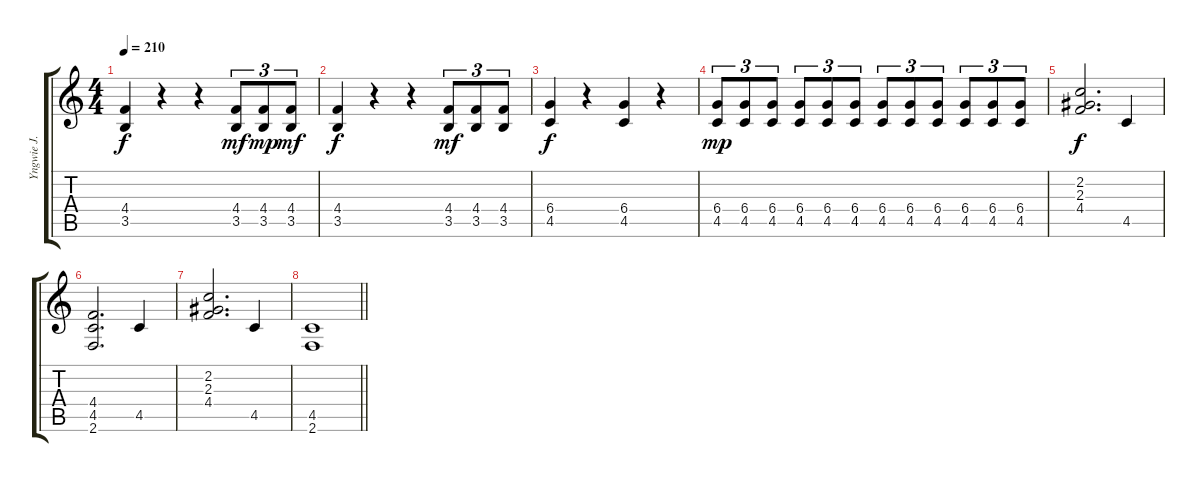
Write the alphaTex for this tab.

\track ("Yngwie J. Malmsteen " "Yngwie J. ") {instrument overdrivenguitar}
\staff {score tabs}
\tuning (Eb4 Bb3 Gb3 Db3 Ab2 Eb2) {hide}
\ts (4 4)
\tempo 210
\clef g2
\ks c
(4.4 3.5).4{dy f} r.4 r.4 (4.4 3.5).8{tu (3 2) dy mf} (4.4 3.5).8{tu (3 2) dy mp} (4.4 3.5).8{tu (3 2) dy mf} |
(4.4 3.5).4{dy f} r.4 r.4 (4.4 3.5).8{tu (3 2) dy mf} (4.4 3.5).8{tu (3 2)} (4.4 3.5).8{tu (3 2)} |
(6.4 4.5).4{dy f} r.4 (6.4 4.5).4 r.4 |
(6.4 4.5).8{tu (3 2) dy mp} (6.4 4.5).8{tu (3 2)} (6.4 4.5).8{tu (3 2)} (6.4 4.5).8{tu (3 2)} (6.4 4.5).8{tu (3 2)} (6.4 4.5).8{tu (3 2)} (6.4 4.5).8{tu (3 2)} (6.4 4.5).8{tu (3 2)} (6.4 4.5).8{tu (3 2)} (6.4 4.5).8{tu (3 2)} (6.4 4.5).8{tu (3 2)} (6.4 4.5).8{tu (3 2)} |
(2.2 2.3 4.4).2{d dy f} 4.5.4 |
(4.4 4.5 2.6).2{d} 4.5.4 |
(2.2 2.3 4.4).2{d} 4.5.4 |
\barLineRight lightlight
(4.5 2.6).1
